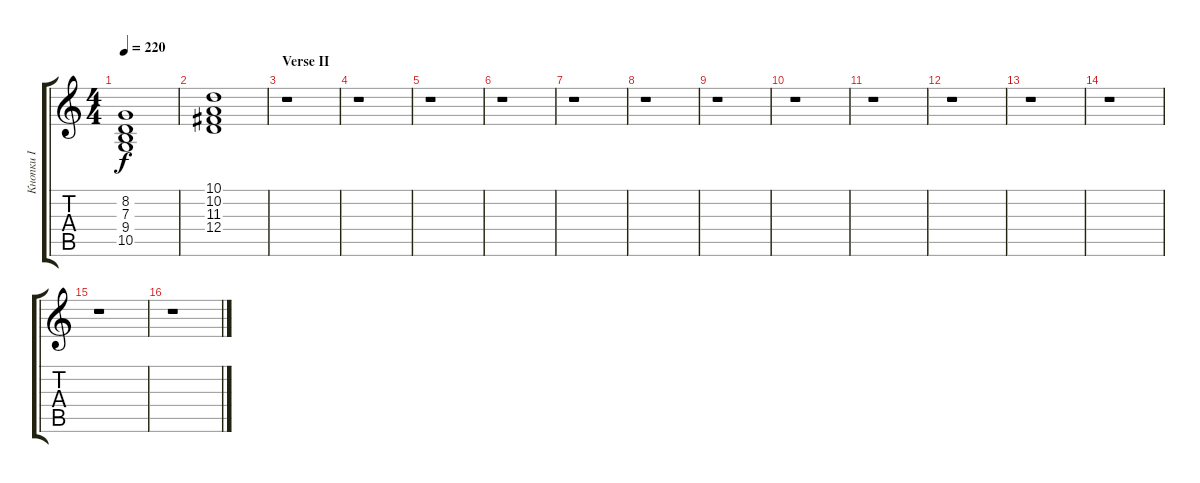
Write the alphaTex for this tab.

\track ("Кнопки I" "Кнопки I") {instrument stringensemble1}
\staff {score tabs}
\tuning (E4 B3 G3 D3 A2 E2) {hide}
\ts (4 4)
\tempo 220
\clef g2
\ks c
(8.2 7.3 9.4 10.5).1{dy f} |
(10.1 10.2 11.3 12.4).1 |
\section ("" "Verse II")
r.1 |
r.1 |
r.1 |
r.1 |
r.1 |
r.1 |
r.1 |
r.1 |
r.1 |
r.1 |
r.1 |
r.1 |
r.1 |
r.1
